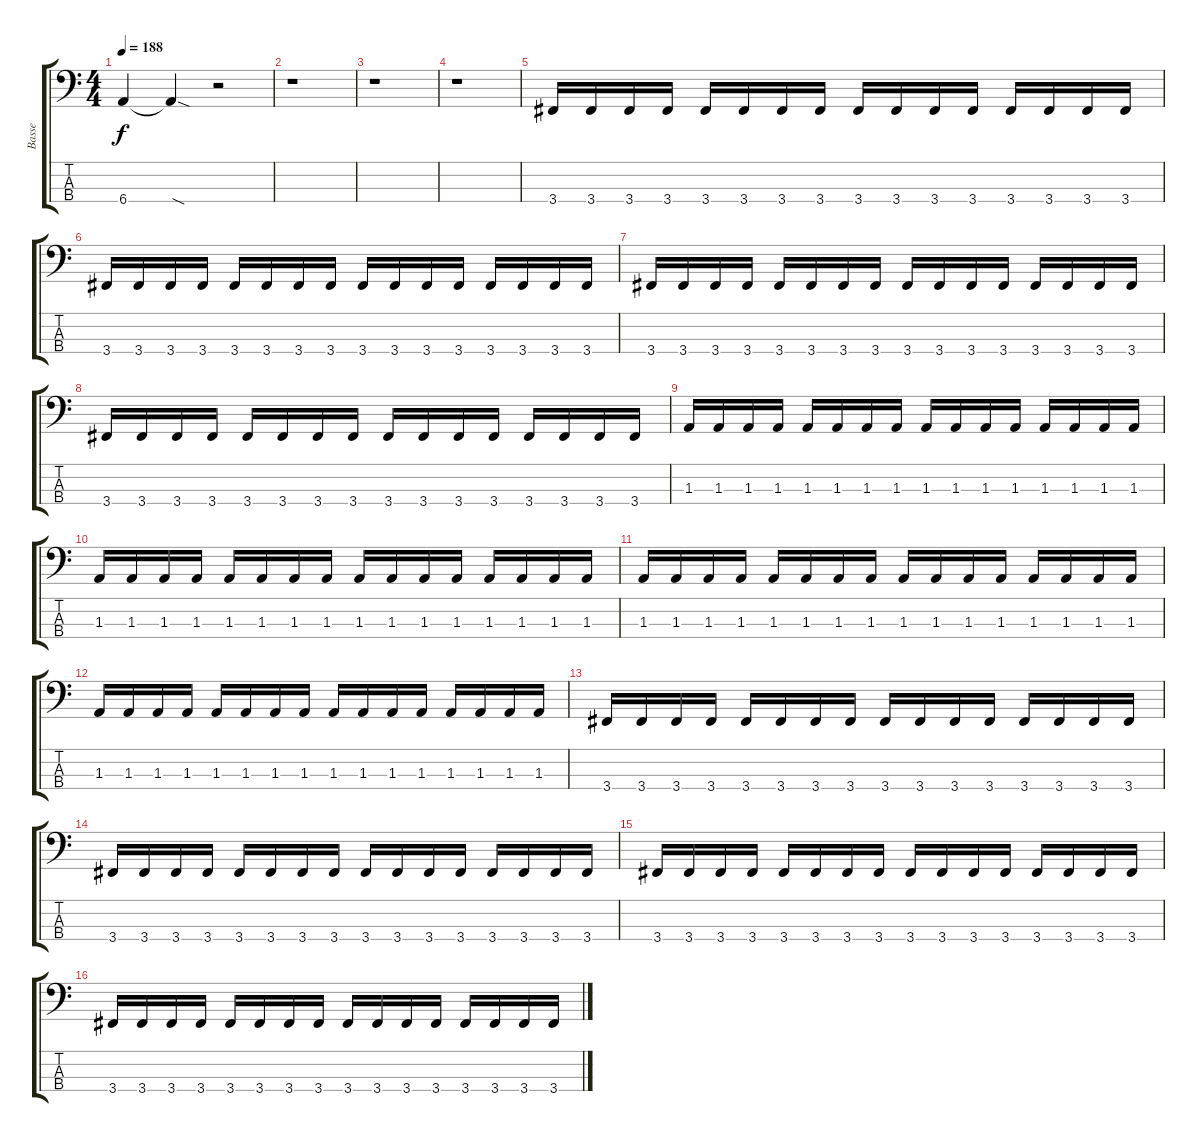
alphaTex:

\track ("Basse" "Basse") {instrument electricbassfinger}
\staff {score tabs}
\tuning (Gb2 Db2 Ab1 Eb1) {hide}
\ts (4 4)
\tempo 188
\clef f4
\ks c
6.4.4{dy f} 6.4{sod t}.4 r.2 |
r.1 |
r.1 |
r.1 |
3.4.16 3.4.16 3.4.16 3.4.16 3.4.16 3.4.16 3.4.16 3.4.16 3.4.16 3.4.16 3.4.16 3.4.16 3.4.16 3.4.16 3.4.16 3.4.16 |
3.4.16 3.4.16 3.4.16 3.4.16 3.4.16 3.4.16 3.4.16 3.4.16 3.4.16 3.4.16 3.4.16 3.4.16 3.4.16 3.4.16 3.4.16 3.4.16 |
3.4.16 3.4.16 3.4.16 3.4.16 3.4.16 3.4.16 3.4.16 3.4.16 3.4.16 3.4.16 3.4.16 3.4.16 3.4.16 3.4.16 3.4.16 3.4.16 |
3.4.16 3.4.16 3.4.16 3.4.16 3.4.16 3.4.16 3.4.16 3.4.16 3.4.16 3.4.16 3.4.16 3.4.16 3.4.16 3.4.16 3.4.16 3.4.16 |
1.3.16 1.3.16 1.3.16 1.3.16 1.3.16 1.3.16 1.3.16 1.3.16 1.3.16 1.3.16 1.3.16 1.3.16 1.3.16 1.3.16 1.3.16 1.3.16 |
1.3.16 1.3.16 1.3.16 1.3.16 1.3.16 1.3.16 1.3.16 1.3.16 1.3.16 1.3.16 1.3.16 1.3.16 1.3.16 1.3.16 1.3.16 1.3.16 |
1.3.16 1.3.16 1.3.16 1.3.16 1.3.16 1.3.16 1.3.16 1.3.16 1.3.16 1.3.16 1.3.16 1.3.16 1.3.16 1.3.16 1.3.16 1.3.16 |
1.3.16 1.3.16 1.3.16 1.3.16 1.3.16 1.3.16 1.3.16 1.3.16 1.3.16 1.3.16 1.3.16 1.3.16 1.3.16 1.3.16 1.3.16 1.3.16 |
3.4.16 3.4.16 3.4.16 3.4.16 3.4.16 3.4.16 3.4.16 3.4.16 3.4.16 3.4.16 3.4.16 3.4.16 3.4.16 3.4.16 3.4.16 3.4.16 |
3.4.16 3.4.16 3.4.16 3.4.16 3.4.16 3.4.16 3.4.16 3.4.16 3.4.16 3.4.16 3.4.16 3.4.16 3.4.16 3.4.16 3.4.16 3.4.16 |
3.4.16 3.4.16 3.4.16 3.4.16 3.4.16 3.4.16 3.4.16 3.4.16 3.4.16 3.4.16 3.4.16 3.4.16 3.4.16 3.4.16 3.4.16 3.4.16 |
3.4.16 3.4.16 3.4.16 3.4.16 3.4.16 3.4.16 3.4.16 3.4.16 3.4.16 3.4.16 3.4.16 3.4.16 3.4.16 3.4.16 3.4.16 3.4.16
